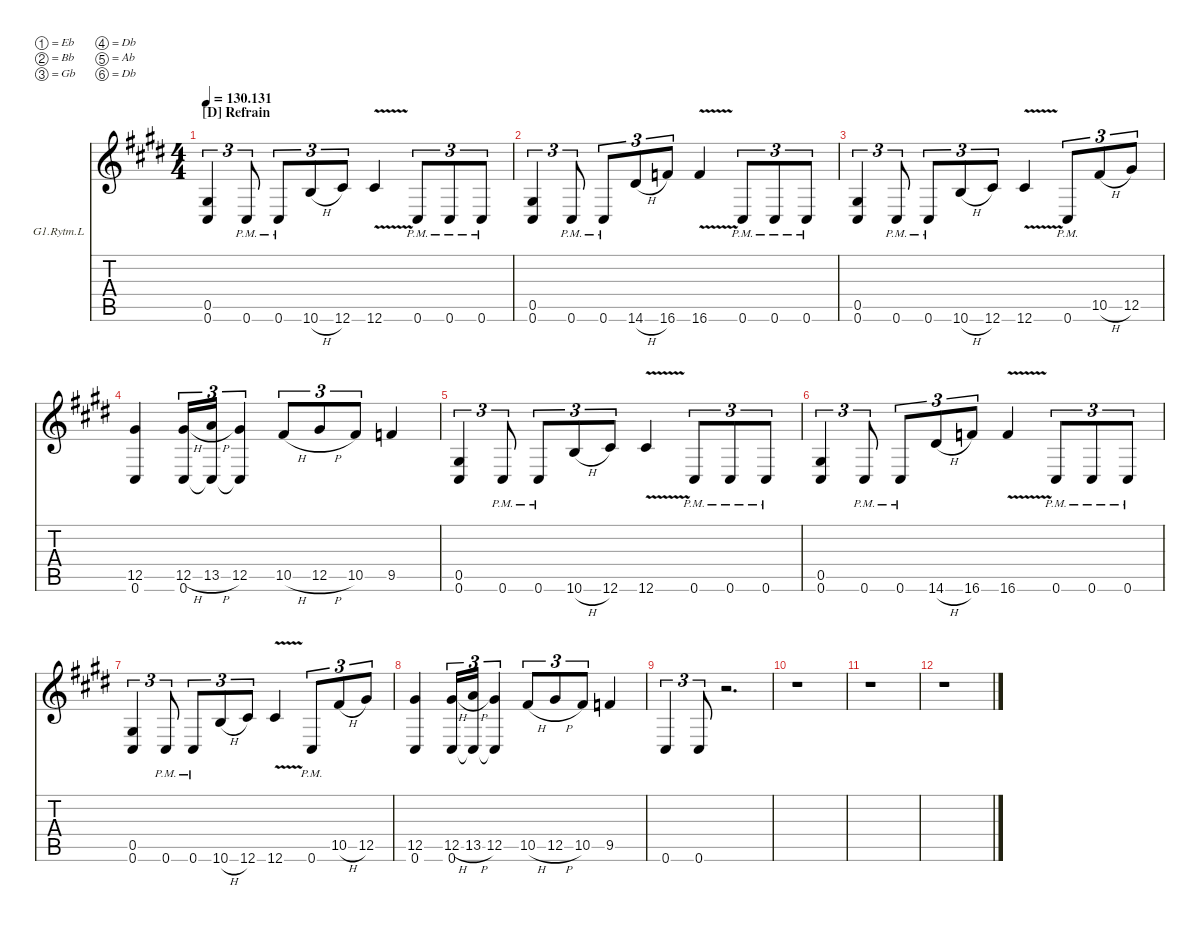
\defaultSystemsLayout 4
\hideDynamics
\bracketExtendMode nobrackets
\firstSystemTrackNameOrientation horizontal
\track ("GTR1_Rythm L" "G1.Rytm.L") {defaultSystemsLayout 4 instrument distortionguitar}
\staff {score tabs}
\tuning (Eb4 Bb3 Gb3 Db3 Ab2 Db2)
\ts (4 4)
\section ("D" "Refrain")
\tempo
130.131
\accidentals auto
\clef g2
\ottava regular
\simile none
\ks e
(0.6{acc #} 0.5{acc #}).4{tu (3 2) dy mf beam Up} 0.6{pm acc #}.8{tu (3 2) beam Up} 0.6{pm acc #}.8{tu (3 2) beam Up} 10.6{h acc forcenatural}.8{tu (3 2) beam Up} 12.6{acc #}.8{tu (3 2) beam Up} 12.6{v acc #}.4{beam Up} 0.6{pm acc #}.8{tu (3 2) beam Up} 0.6{pm acc #}.8{tu (3 2) beam Up} 0.6{pm acc #}.8{tu (3 2) beam Up} |
(0.6{acc #} 0.5{acc #}).4{tu (3 2) beam Up} 0.6{pm acc #}.8{tu (3 2) beam Up} 0.6{pm acc #}.8{tu (3 2) beam Up} 14.6{h acc #}.8{tu (3 2) beam Up} 16.6{acc forcenatural}.8{tu (3 2) beam Up} 16.6{v acc forcenatural}.4{beam Up} 0.6{pm acc #}.8{tu (3 2) beam Up} 0.6{pm acc #}.8{tu (3 2) beam Up} 0.6{pm acc #}.8{tu (3 2) beam Up} |
(0.6{acc #} 0.5{acc #}).4{tu (3 2) beam Up} 0.6{pm acc #}.8{tu (3 2) beam Up} 0.6{pm acc #}.8{tu (3 2) beam Up} 10.6{h acc forcenatural}.8{tu (3 2) beam Up} 12.6{acc #}.8{tu (3 2) beam Up} 12.6{v acc #}.4{beam Up} 0.6{pm acc #}.8{tu (3 2) beam Up} 10.5{h acc #}.8{tu (3 2) beam Up} 12.5{acc #}.8{tu (3 2) beam Up} |
(12.5{acc #} 0.6{acc #}).4{beam Up} (12.5{h acc #} 0.6{acc #}).16{tu (3 2) beam Up} (13.5{h acc forcenatural} 0.6{t acc #}).16{tu (3 2) beam Up} (12.5{acc #} 0.6{t acc #}).4{tu (3 2) beam Up} 10.5{h acc #}.8{tu (3 2) beam Up} 12.5{h acc #}.8{tu (3 2) beam Up} 10.5{acc #}.8{tu (3 2) beam Up} 9.5{acc forcenatural}.4{beam Up} |
(0.6{acc #} 0.5{acc #}).4{tu (3 2) beam Up} 0.6{pm acc #}.8{tu (3 2) beam Up} 0.6{pm acc #}.8{tu (3 2) beam Up} 10.6{h acc forcenatural}.8{tu (3 2) beam Up} 12.6{acc #}.8{tu (3 2) beam Up} 12.6{v acc #}.4{beam Up} 0.6{pm acc #}.8{tu (3 2) beam Up} 0.6{pm acc #}.8{tu (3 2) beam Up} 0.6{pm acc #}.8{tu (3 2) beam Up} |
(0.6{acc #} 0.5{acc #}).4{tu (3 2) beam Up} 0.6{pm acc #}.8{tu (3 2) beam Up} 0.6{pm acc #}.8{tu (3 2) beam Up} 14.6{h acc #}.8{tu (3 2) beam Up} 16.6{acc forcenatural}.8{tu (3 2) beam Up} 16.6{v acc forcenatural}.4{beam Up} 0.6{pm acc #}.8{tu (3 2) beam Up} 0.6{pm acc #}.8{tu (3 2) beam Up} 0.6{pm acc #}.8{tu (3 2) beam Up} |
(0.6{acc #} 0.5{acc #}).4{tu (3 2) beam Up} 0.6{pm acc #}.8{tu (3 2) beam Up} 0.6{pm acc #}.8{tu (3 2) beam Up} 10.6{h acc forcenatural}.8{tu (3 2) beam Up} 12.6{acc #}.8{tu (3 2) beam Up} 12.6{v acc #}.4{beam Up} 0.6{pm acc #}.8{tu (3 2) beam Up} 10.5{h acc #}.8{tu (3 2) beam Up} 12.5{acc #}.8{tu (3 2) beam Up} |
(12.5{acc #} 0.6{acc #}).4{beam Up} (12.5{h acc #} 0.6{acc #}).16{tu (3 2) beam Up} (13.5{h acc forcenatural} 0.6{t acc #}).16{tu (3 2) beam Up} (12.5{acc #} 0.6{t acc #}).4{tu (3 2) beam Up} 10.5{h acc #}.8{tu (3 2) beam Up} 12.5{h acc #}.8{tu (3 2) beam Up} 10.5{acc #}.8{tu (3 2) beam Up} 9.5{acc forcenatural}.4{beam Up} |
\scale
0.436064 0.6{acc #}.4{tu (3 2) beam Up} 0.6{acc #}.8{tu (3 2) beam Up} r.2{d beam Down} |
\scale
0.183694 r.1{beam Down} |
\scale
0.183694 r.1{beam Down} |
\scale
0.196549 r.1{beam Down}
